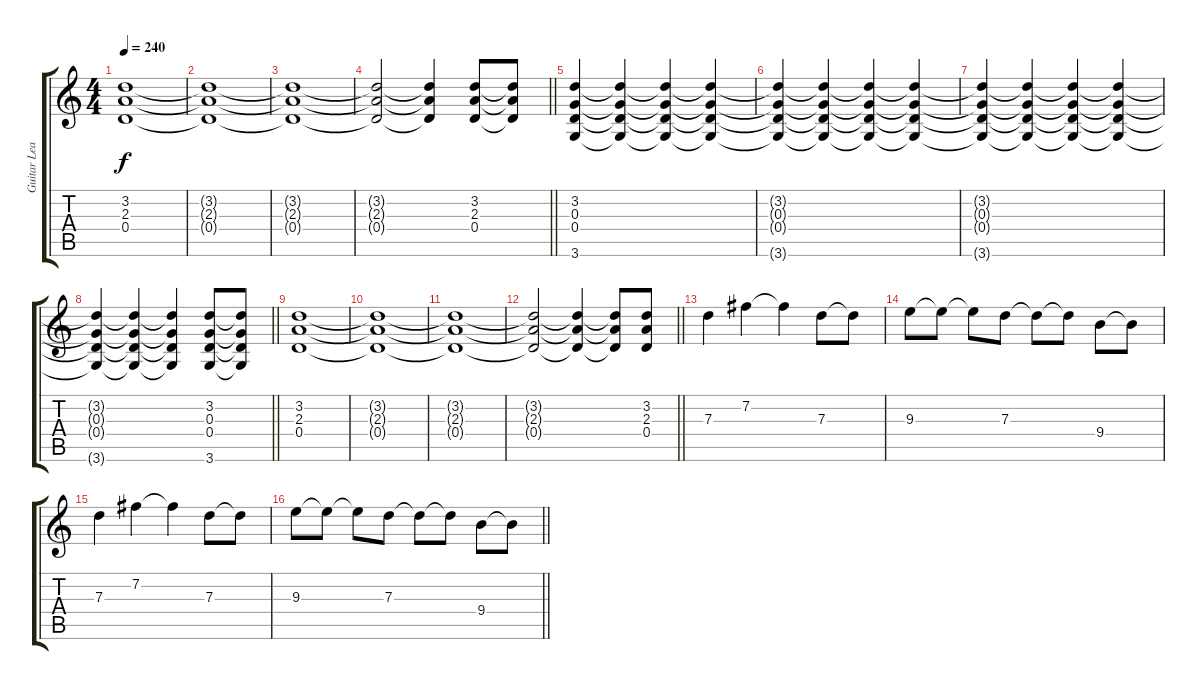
\track ("Guitar Lead" "Guitar Lea") {instrument distortionguitar}
\staff {score tabs}
\tuning (E4 B3 G3 D3 A2 E2) {hide}
\ts (4 4)
\tempo 240
\clef g2
\ks c
(3.2 2.3 0.4).1{dy f} |
(3.2{t} 2.3{t} 0.4{t}).1 |
(3.2{t} 2.3{t} 0.4{t}).1 |
\barLineRight lightlight
(3.2{t} 2.3{t} 0.4{t}).2 (3.2{t} 2.3{t} 0.4{t}).4 (3.2 2.3 0.4).8 (3.2{t} 2.3{t} 0.4{t}).8 |
(3.2 0.3 0.4 3.6).4 (3.2{t} 0.3{t} 0.4{t} 3.6{t}).4 (3.2{t} 0.3{t} 0.4{t} 3.6{t}).4 (3.2{t} 0.3{t} 0.4{t} 3.6{t}).4 |
(3.2{t} 0.3{t} 0.4{t} 3.6{t}).4 (3.2{t} 0.3{t} 0.4{t} 3.6{t}).4 (3.2{t} 0.3{t} 0.4{t} 3.6{t}).4 (3.2{t} 0.3{t} 0.4{t} 3.6{t}).4 |
(3.2{t} 0.3{t} 0.4{t} 3.6{t}).4 (3.2{t} 0.3{t} 0.4{t} 3.6{t}).4 (3.2{t} 0.3{t} 0.4{t} 3.6{t}).4 (3.2{t} 0.3{t} 0.4{t} 3.6{t}).4 |
\barLineRight lightlight
(3.2{t} 0.3{t} 0.4{t} 3.6{t}).4 (3.2{t} 0.3{t} 0.4{t} 3.6{t}).4 (3.2{t} 0.3{t} 0.4{t} 3.6{t}).4 (3.2 0.3 0.4 3.6).8 (3.2{t} 0.3{t} 0.4{t} 3.6{t}).8 |
(3.2 2.3 0.4).1 |
(3.2{t} 2.3{t} 0.4{t}).1 |
(3.2{t} 2.3{t} 0.4{t}).1 |
\barLineRight lightlight
(3.2{t} 2.3{t} 0.4{t}).2 (3.2{t} 2.3{t} 0.4{t}).4 (3.2{t} 2.3{t} 0.4{t}).8 (3.2 2.3 0.4).8 |
7.3.4 7.2.4 7.2{t}.4 7.3.8 7.3{t}.8 |
9.3.8 9.3{t}.8 9.3{t}.8 7.3.8 7.3{t}.8 7.3{t}.8 9.4.8 9.4{t}.8 |
7.3.4 7.2.4 7.2{t}.4 7.3.8 7.3{t}.8 |
\barLineRight lightlight
9.3.8 9.3{t}.8 9.3{t}.8 7.3.8 7.3{t}.8 7.3{t}.8 9.4.8 9.4{t}.8
